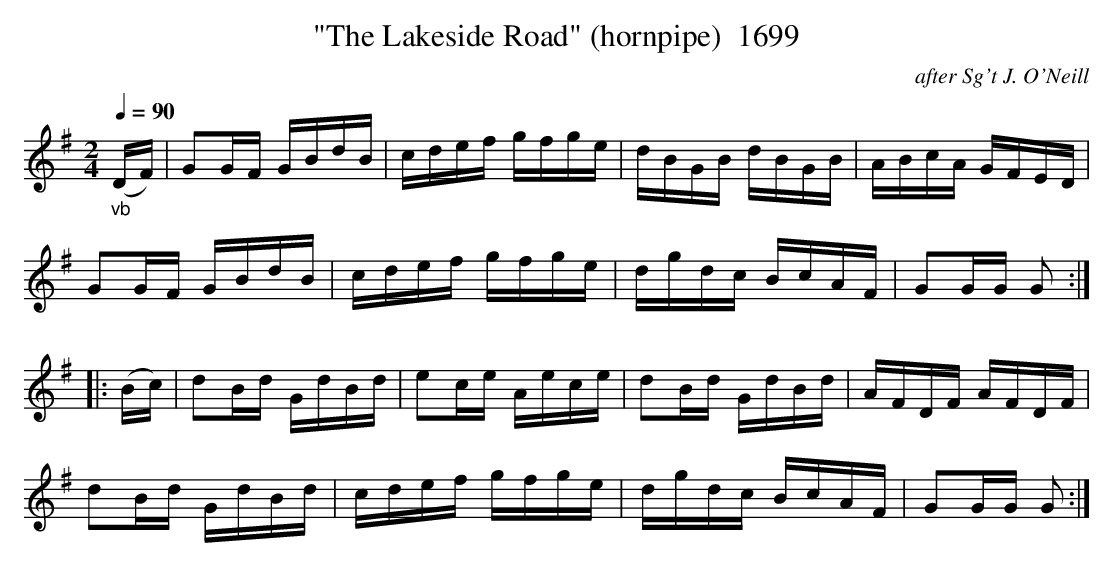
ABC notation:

X:1
T:"The Lakeside Road" (hornpipe)  1699
C:after Sg't J. O'Neill
BRENNAN July 2003 (HTTP://WWW.SOSYOURMOM.COM)
Q:1/4=90
M:2/4
L:1/16
K:G
"_vb"(DF)|G2GF GBdB|cdef gfge|dBGB dBGB|ABcA GFED|
G2GF GBdB|cdef gfge|dgdc BcAF|G2GG G2:|
|:(Bc)|d2Bd GdBd|e2ce Aece|d2Bd GdBd|AFDF AFDF|
d2Bd GdBd|cdef gfge|dgdc BcAF|G2GG G2:|
